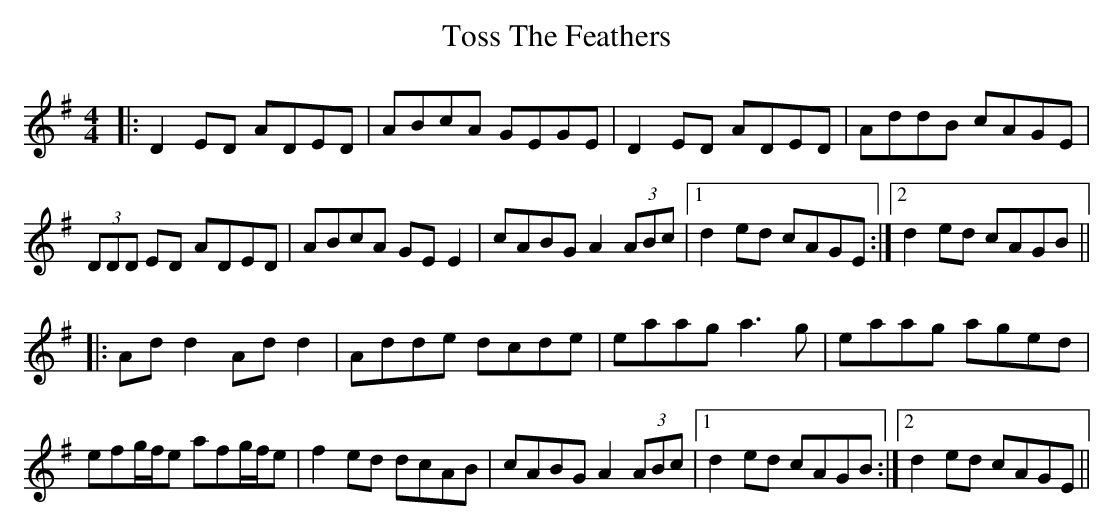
X:1
T: Toss The Feathers
M: 4/4
L: 1/8
K: Dmix
|:D2ED ADED|ABcA GEGE|D2ED ADED|AddB cAGE|
(3DDD ED ADED|ABcA GEE2|cABG A2(3ABc|1 d2ed cAGE:|2 d2ed cAGB||
|:Add2 Add2|Adde dcde|eaag a3g|eaag aged|
efg/f/e afg/f/e|f2ed dcAB|cABG A2(3ABc|1 d2ed cAGB:|2 d2ed cAGE||
